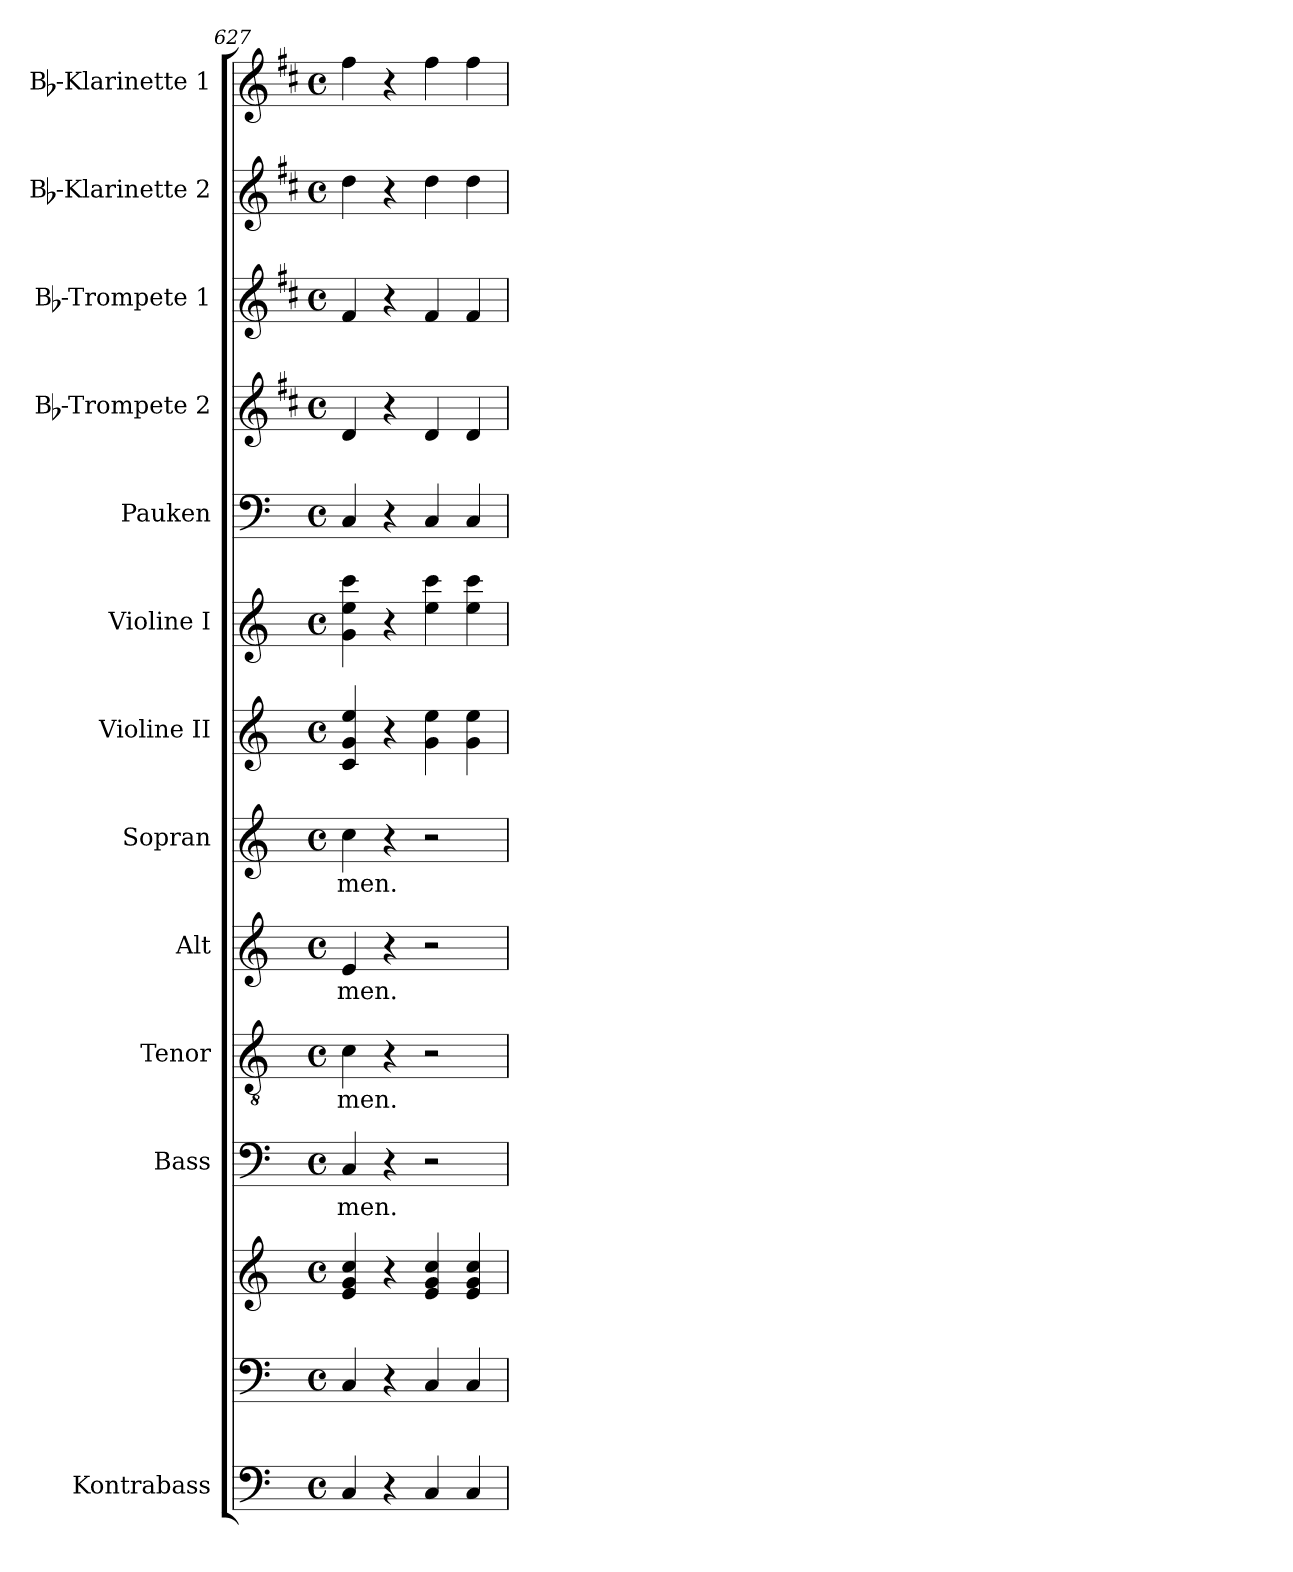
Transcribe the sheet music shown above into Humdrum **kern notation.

**kern	**kern	**kern	**kern	**text	**kern	**text	**kern	**text	**kern	**text	**kern	**kern	**kern	**kern	**kern	**kern	**kern
*part13	*part12	*part12	*part11	*part11	*part10	*part10	*part9	*part9	*part8	*part8	*part7	*part6	*part5	*part4	*part3	*part2	*part1
*staff14	*staff13	*staff12	*staff11	*staff11	*staff10	*staff10	*staff9	*staff9	*staff8	*staff8	*staff7	*staff6	*staff5	*staff4	*staff3	*staff2	*staff1
*I"Kontrabass	*	*	*I"Bass	*	*I"Tenor	*	*I"Alt	*	*I"Sopran	*	*I"Violine II	*I"Violine I	*I"Pauken	*I"Bb-Trompete 2	*I"Bb-Trompete 1	*I"Bb-Klarinette 2	*I"Bb-Klarinette 1
*I'Kb.	*	*	*I'B.	*	*I'T.	*	*I'A.	*	*I'S.	*	*I'Vl. II	*I'Vl. I	*I'Pk.	*I'Bb Trp. 2	*I'Bb Trp. 1	*I'Bb Kl. 2	*I'Bb Kl. 1
*clefF4	*clefF4	*clefG2	*clefF4	*	*clefGv2	*	*clefG2	*	*clefG2	*	*clefG2	*clefG2	*clefF4	*clefG2	*clefG2	*clefG2	*clefG2
*ITrd7c12	*	*	*	*	*	*	*	*	*	*	*	*	*	*ITrd1c2	*ITrd1c2	*ITrd1c2	*ITrd1c2
*k[]	*k[]	*k[]	*k[]	*	*k[]	*	*k[]	*	*k[]	*	*k[]	*k[]	*k[]	*k[]	*k[]	*k[]	*k[]
*C:	*C:	*C:	*C:	*	*C:	*	*C:	*	*C:	*	*C:	*C:	*C:	*C:	*C:	*C:	*C:
*M4/4	*M4/4	*M4/4	*M4/4	*	*M4/4	*	*M4/4	*	*M4/4	*	*M4/4	*M4/4	*M4/4	*M4/4	*M4/4	*M4/4	*M4/4
*met(c)	*met(c)	*met(c)	*met(c)	*	*met(c)	*	*met(c)	*	*met(c)	*	*met(c)	*met(c)	*met(c)	*met(c)	*met(c)	*met(c)	*met(c)
=627	=627	=627	=627	=627	=627	=627	=627	=627	=627	=627	=627	=627	=627	=627	=627	=627	=627
!	!	!	!	!LO:LY:b	!	!LO:LY:b	!	!LO:LY:b	!	!LO:LY:b	!	!	!	!	!	!	!
4CC/	4C/	4e/ 4g/ 4cc/	4C/	-men.	4c\	-men.	4e/	-men.	4cc\	-men.	4c/ 4g/ 4ee/	4g\ 4ee\ 4ccc\	4C/	4c/	4e/	4cc\	4ee\
4r	4r	4r	4r	.	4r	.	4r	.	4r	.	4r	4r	4r	4r	4r	4r	4r
4CC/	4C/	4e/ 4g/ 4cc/	2r	.	2r	.	2r	.	2r	.	4g\ 4ee\	4ee\ 4ccc\	4C/	4c/	4e/	4cc\	4ee\
4CC/	4C/	4e/ 4g/ 4cc/	.	.	.	.	.	.	.	.	4g\ 4ee\	4ee\ 4ccc\	4C/	4c/	4e/	4cc\	4ee\
=	=	=	=	=	=	=	=	=	=	=	=	=	=	=	=	=	=
*-	*-	*-	*-	*-	*-	*-	*-	*-	*-	*-	*-	*-	*-	*-	*-	*-	*-
